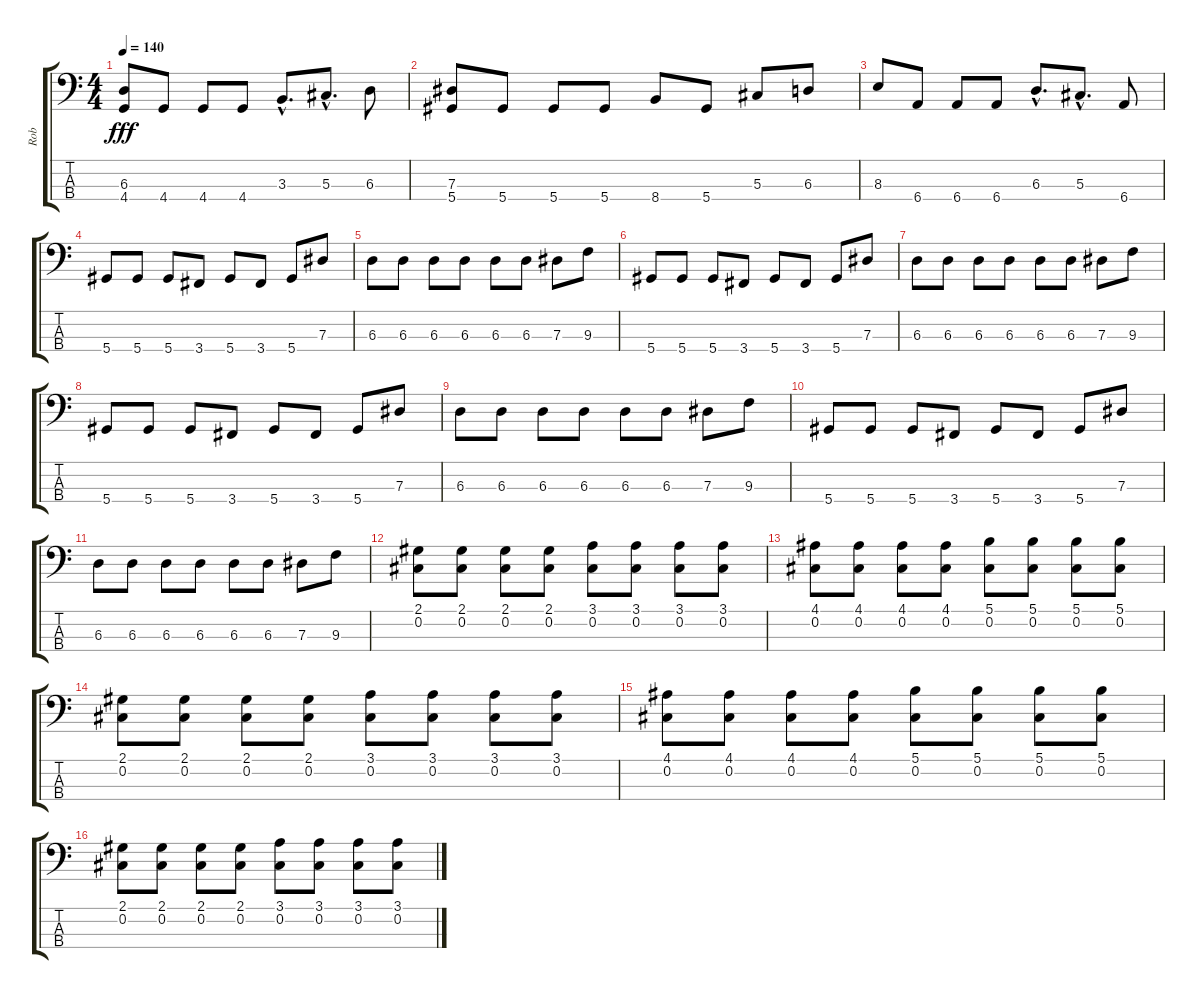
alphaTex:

\track ("Rob" "Rob") {instrument electricbasspick}
\staff {score tabs}
\tuning (Gb2 Db2 Ab1 Eb1) {hide}
\ts (4 4)
\tempo 140
\clef f4
\ks c
(6.3 4.4).8{dy fff} 4.4.8 4.4.8 4.4.8 3.3{hac}.8{d} 5.3{hac}.8{d} 6.3.8 |
(7.3 5.4).8 5.4.8 5.4.8 5.4.8 8.4.8 5.4.8 5.3.8 6.3.8 |
8.3.8 6.4.8 6.4.8 6.4.8 6.3{hac}.8{d} 5.3{hac}.8{d} 6.4.8 |
5.4.8 5.4.8 5.4.8 3.4.8 5.4.8 3.4.8 5.4.8 7.3.8 |
6.3.8 6.3.8 6.3.8 6.3.8 6.3.8 6.3.8 7.3.8 9.3.8 |
5.4.8 5.4.8 5.4.8 3.4.8 5.4.8 3.4.8 5.4.8 7.3.8 |
6.3.8 6.3.8 6.3.8 6.3.8 6.3.8 6.3.8 7.3.8 9.3.8 |
5.4.8 5.4.8 5.4.8 3.4.8 5.4.8 3.4.8 5.4.8 7.3.8 |
6.3.8 6.3.8 6.3.8 6.3.8 6.3.8 6.3.8 7.3.8 9.3.8 |
5.4.8 5.4.8 5.4.8 3.4.8 5.4.8 3.4.8 5.4.8 7.3.8 |
6.3.8 6.3.8 6.3.8 6.3.8 6.3.8 6.3.8 7.3.8 9.3.8 |
(2.1 0.2).8 (2.1 0.2).8 (2.1 0.2).8 (2.1 0.2).8 (3.1 0.2).8 (3.1 0.2).8 (3.1 0.2).8 (3.1 0.2).8 |
(4.1 0.2).8 (4.1 0.2).8 (4.1 0.2).8 (4.1 0.2).8 (5.1 0.2).8 (5.1 0.2).8 (5.1 0.2).8 (5.1 0.2).8 |
(2.1 0.2).8 (2.1 0.2).8 (2.1 0.2).8 (2.1 0.2).8 (3.1 0.2).8 (3.1 0.2).8 (3.1 0.2).8 (3.1 0.2).8 |
(4.1 0.2).8 (4.1 0.2).8 (4.1 0.2).8 (4.1 0.2).8 (5.1 0.2).8 (5.1 0.2).8 (5.1 0.2).8 (5.1 0.2).8 |
(2.1 0.2).8 (2.1 0.2).8 (2.1 0.2).8 (2.1 0.2).8 (3.1 0.2).8 (3.1 0.2).8 (3.1 0.2).8 (3.1 0.2).8
